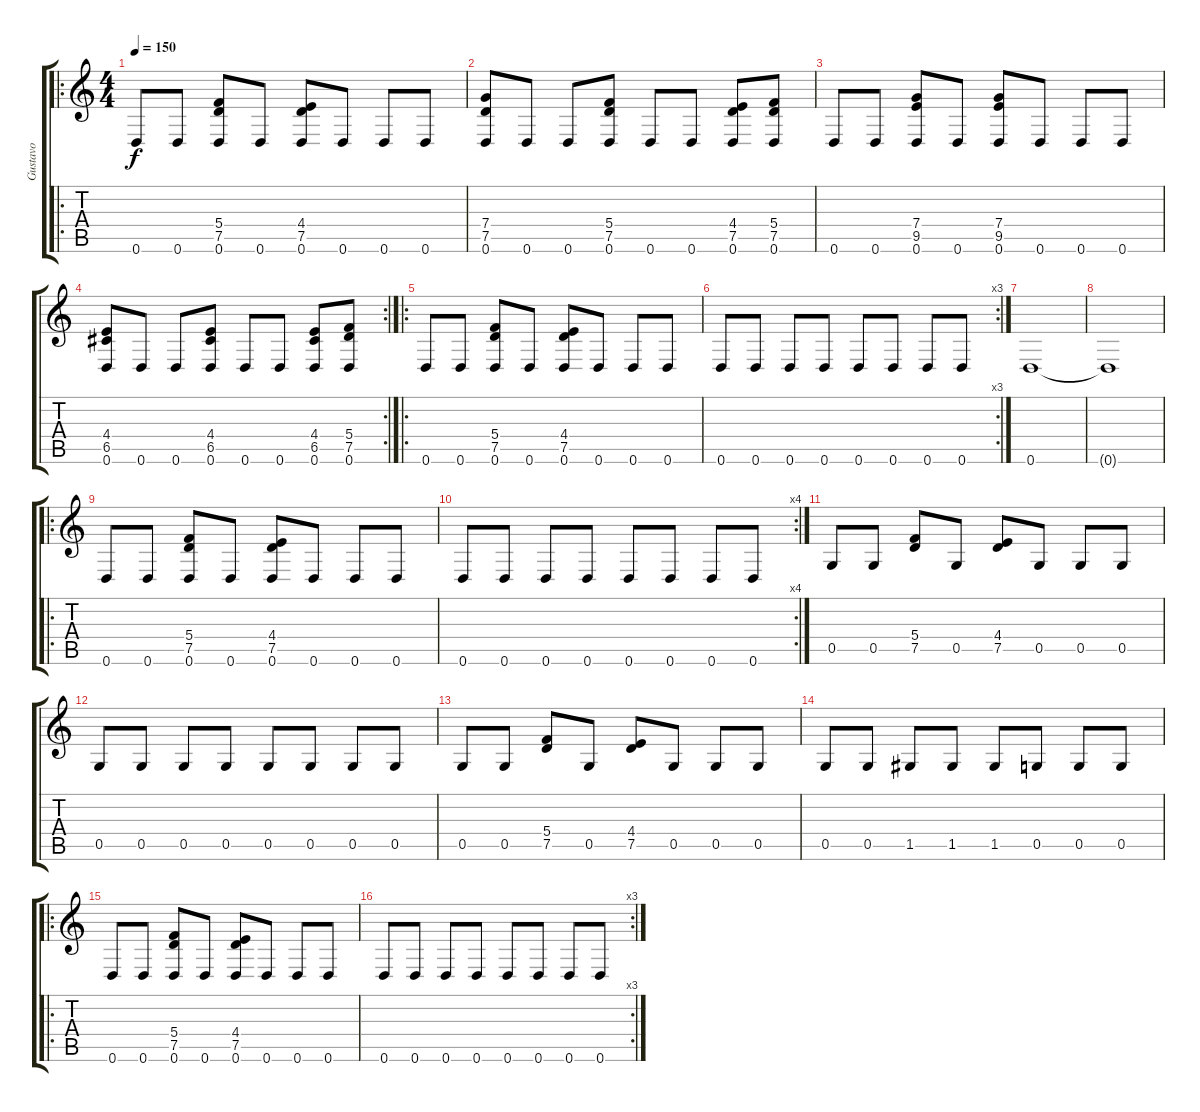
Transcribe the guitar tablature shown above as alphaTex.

\track ("Gustavo" "Gustavo") {instrument distortionguitar}
\staff {score tabs}
\tuning (D4 A3 F3 C3 G2 D2) {hide}
\ro
\ts (4 4)
\tempo 150
\clef g2
\ks c
0.6.8{dy f} 0.6.8 (5.4 7.5 0.6).8 0.6.8 (4.4 7.5 0.6).8 0.6.8 0.6.8 0.6.8 |
(7.4 7.5 0.6).8 0.6.8 0.6.8 (5.4 7.5 0.6).8 0.6.8 0.6.8 (4.4 7.5 0.6).8 (5.4 7.5 0.6).8 |
0.6.8 0.6.8 (7.4 9.5 0.6).8 0.6.8 (7.4 9.5 0.6).8 0.6.8 0.6.8 0.6.8 |
\rc 2
(4.4 6.5 0.6).8 0.6.8 0.6.8 (4.4 6.5 0.6).8 0.6.8 0.6.8 (4.4 6.5 0.6).8 (5.4 7.5 0.6).8 |
\ro
0.6.8 0.6.8 (5.4 7.5 0.6).8 0.6.8 (4.4 7.5 0.6).8 0.6.8 0.6.8 0.6.8 |
\rc 3
0.6.8 0.6.8 0.6.8 0.6.8 0.6.8 0.6.8 0.6.8 0.6.8 |
0.6.1 |
0.6{t}.1 |
\ro
0.6.8 0.6.8 (5.4 7.5 0.6).8 0.6.8 (4.4 7.5 0.6).8 0.6.8 0.6.8 0.6.8 |
\rc 4
0.6.8 0.6.8 0.6.8 0.6.8 0.6.8 0.6.8 0.6.8 0.6.8 |
0.5.8 0.5.8 (5.4 7.5).8 0.5.8 (4.4 7.5).8 0.5.8 0.5.8 0.5.8 |
0.5.8 0.5.8 0.5.8 0.5.8 0.5.8 0.5.8 0.5.8 0.5.8 |
0.5.8 0.5.8 (5.4 7.5).8 0.5.8 (4.4 7.5).8 0.5.8 0.5.8 0.5.8 |
0.5.8 0.5.8 1.5.8 1.5.8 1.5.8 0.5.8 0.5.8 0.5.8 |
\ro
0.6.8 0.6.8 (5.4 7.5 0.6).8 0.6.8 (4.4 7.5 0.6).8 0.6.8 0.6.8 0.6.8 |
\rc 3
0.6.8 0.6.8 0.6.8 0.6.8 0.6.8 0.6.8 0.6.8 0.6.8
